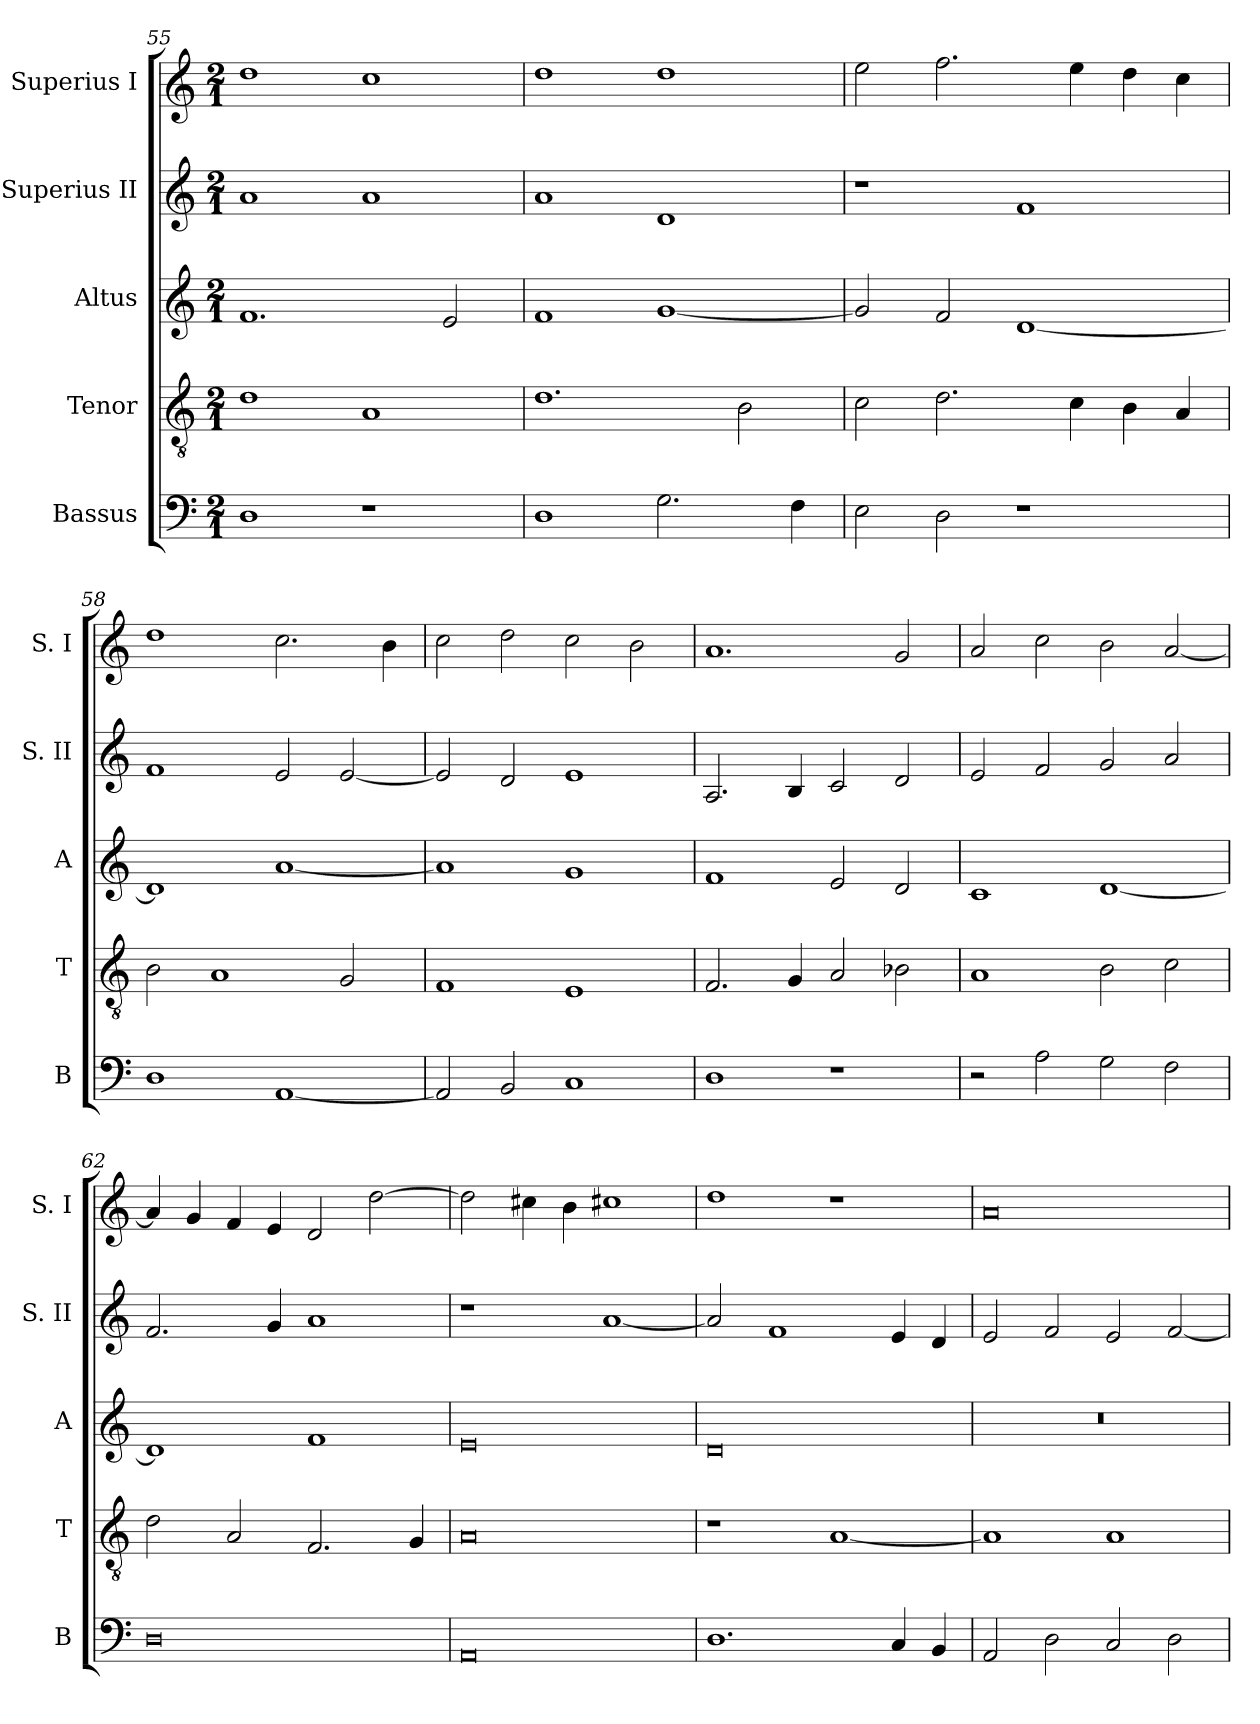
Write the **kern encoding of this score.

**kern	**kern	**kern	**kern	**kern
*part5	*part4	*part3	*part2	*part1
*staff5	*staff4	*staff3	*staff2	*staff1
*I"Bassus	*I"Tenor	*I"Altus	*I"Superius II	*I"Superius I
*I'B	*I'T	*I'A	*I'S. II	*I'S. I
*clefF4	*clefGv2	*clefG2	*clefG2	*clefG2
*k[]	*k[]	*k[]	*k[]	*k[]
*C:	*C:	*C:	*C:	*C:
*M2/1	*M2/1	*M2/1	*M2/1	*M2/1
=55	=55	=55	=55	=55
1D	1d	1.f	1a	1dd
1r	1A	.	1a	1cc
.	.	2e	.	.
=56	=56	=56	=56	=56
1D	1.d	1f	1a	1dd
2.G	.	[1g	1d	1dd
.	2B	.	.	.
4F	.	.	.	.
=57	=57	=57	=57	=57
2E	2c	2g]	1r	2ee
2D	2.d	2f	.	2.ff
1r	.	[1d	1f	.
.	4c	.	.	4ee
.	4B	.	.	4dd
.	4A	.	.	4cc
=58	=58	=58	=58	=58
1D	2B	1d]	1f	1dd
.	1A	.	.	.
[1AA	.	[1a	2e	2.cc
.	2G	.	[2e	.
.	.	.	.	4b
=59	=59	=59	=59	=59
2AA]	1F	1a]	2e]	2cc
2BB	.	.	2d	2dd
1C	1E	1g	1e	2cc
.	.	.	.	2b
=60	=60	=60	=60	=60
1D	2.F	1f	2.A	1.a
.	4G	.	4B	.
1r	2A	2e	2c	.
.	2B-X	2d	2d	2g
=61	=61	=61	=61	=61
2r	1A	1c	2e	2a
2A	.	.	2f	2cc
2G	2B	[1d	2g	2b
2F	2c	.	2a	[2a
=62	=62	=62	=62	=62
0D	2d	1d]	2.f	4a]
.	.	.	.	4g
.	2A	.	.	4f
.	.	.	4g	4e
.	2.F	1f	1a	2d
.	.	.	.	[2dd
.	4G	.	.	.
=63	=63	=63	=63	=63
0AA	0A	0e	1r	2dd]
.	.	.	.	4cc#X
.	.	.	.	4b
.	.	.	[1a	1cc#X
=64	=64	=64	=64	=64
1.D	1r	0d	2a]	1dd
.	.	.	1f	.
.	[1A	.	.	1r
4C	.	.	4e	.
4BB	.	.	4d	.
=65	=65	=65	=65	=65
2AA	1A]	0r	2e	0a
2D	.	.	2f	.
2C	1A	.	2e	.
2D	.	.	[2f	.
=	=	=	=	=
*-	*-	*-	*-	*-
